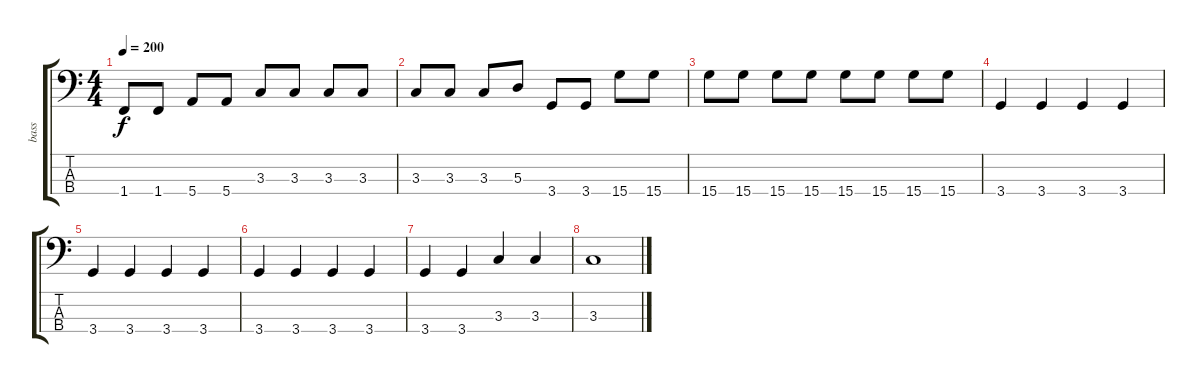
\track ("bass " "bass ") {instrument electricbassfinger}
\staff {score tabs}
\tuning (G2 D2 A1 E1) {hide}
\ts (4 4)
\tempo 200
\clef f4
\ks c
1.4.8{dy f} 1.4.8 5.4.8 5.4.8 3.3.8 3.3.8 3.3.8 3.3.8 |
3.3.8 3.3.8 3.3.8 5.3.8 3.4.8 3.4.8 15.4.8 15.4.8 |
15.4.8 15.4.8 15.4.8 15.4.8 15.4.8 15.4.8 15.4.8 15.4.8 |
3.4.4 3.4.4 3.4.4 3.4.4 |
3.4.4 3.4.4 3.4.4 3.4.4 |
3.4.4 3.4.4 3.4.4 3.4.4 |
3.4.4 3.4.4 3.3.4 3.3.4 |
3.3.1
